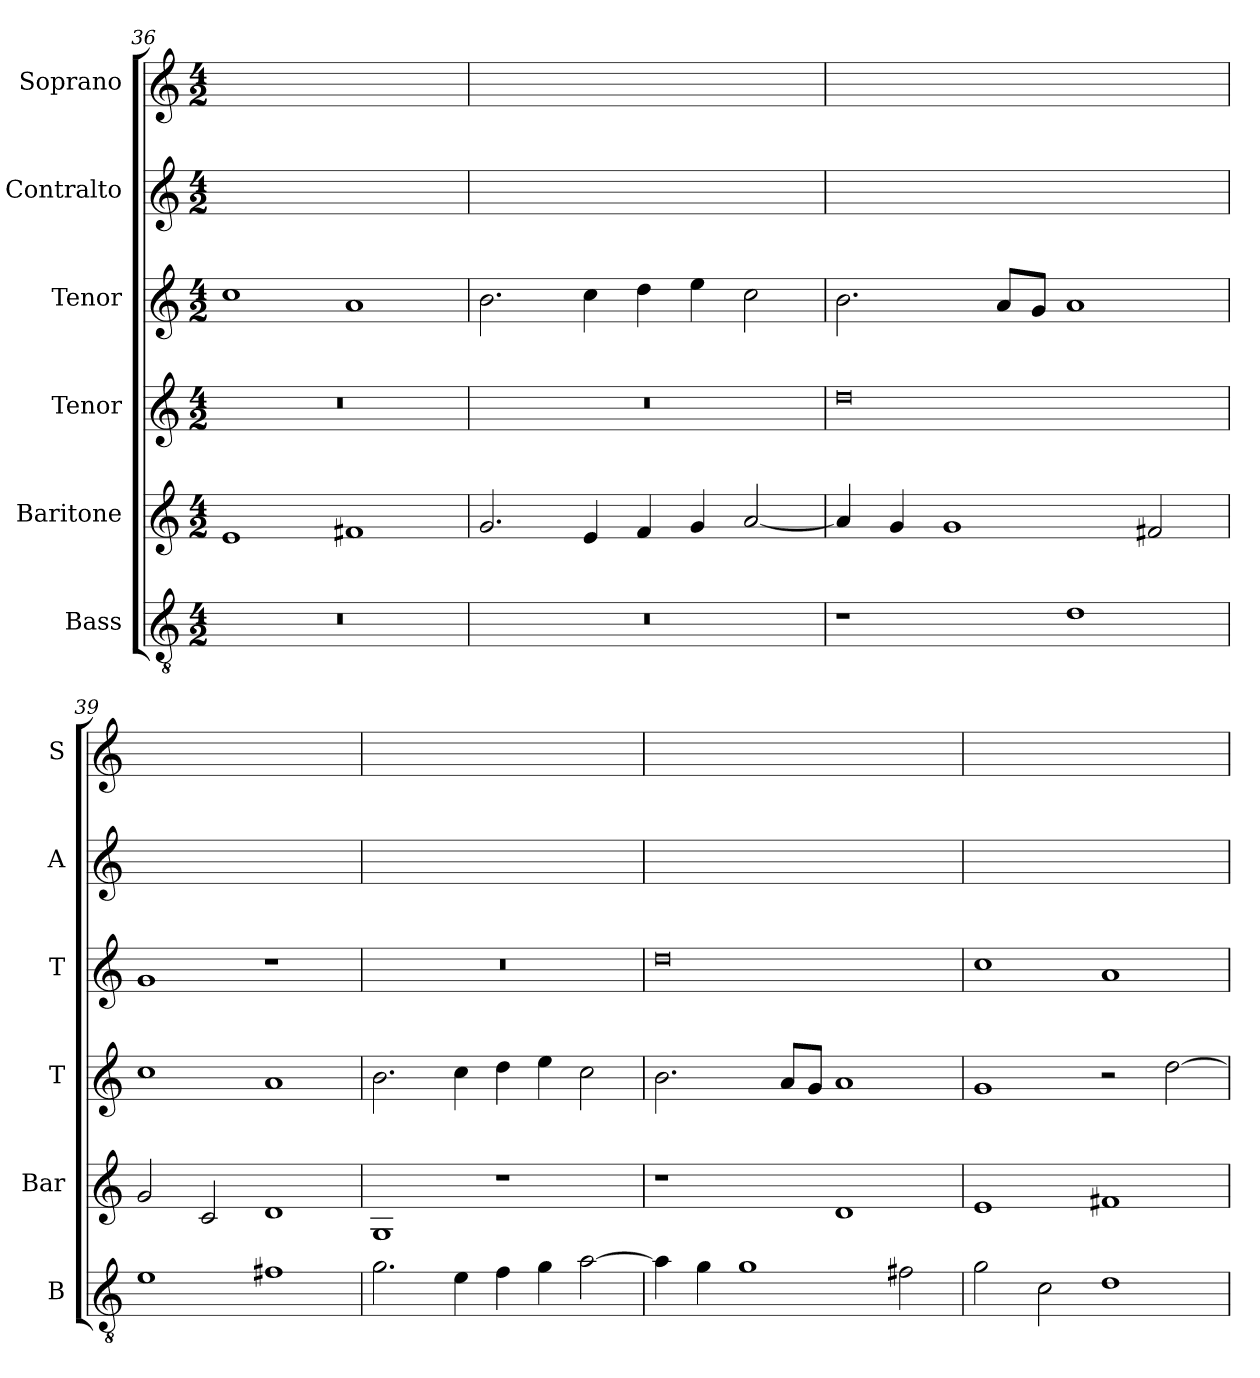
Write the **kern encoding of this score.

**kern	**kern	**kern	**kern	**kern	**kern
*part6	*part5	*part4	*part3	*part2	*part1
*staff6	*staff5	*staff4	*staff3	*staff2	*staff1
*I"Bass	*I"Baritone	*I"Tenor	*I"Tenor	*I"Contralto	*I"Soprano
*I'B	*I'Bar	*I'T	*I'T	*I'A	*I'S
*clefGv2	*clefG2	*clefG2	*clefG2	*clefG2	*clefG2
*k[]	*k[]	*k[]	*k[]	*k[]	*k[]
*G:mix	*G:mix	*G:mix	*G:mix	*G:mix	*G:mix
*M4/2	*M4/2	*M4/2	*M4/2	*M4/2	*M4/2
=36	=36	=36	=36	=36	=36
0r	1e	0r	1cc	0ryy	0ryy
.	1f#X	.	1a	.	.
=37	=37	=37	=37	=37	=37
0r	2.g	0r	2.b	0ryy	0ryy
.	4e	.	4cc	.	.
.	4f	.	4dd	.	.
.	4g	.	4ee	.	.
.	[2a	.	2cc	.	.
=38	=38	=38	=38	=38	=38
1r	4a]	0dd	2.b	0ryy	0ryy
.	4g	.	.	.	.
.	1g	.	.	.	.
.	.	.	8a/L	.	.
.	.	.	8g/J	.	.
1d	.	.	1a	.	.
.	2f#X	.	.	.	.
=39	=39	=39	=39	=39	=39
1e	2g	1cc	1g	0ryy	0ryy
.	2c	.	.	.	.
1f#X	1d	1a	1r	.	.
=40	=40	=40	=40	=40	=40
2.g	1G	2.b	0r	0ryy	0ryy
4e	.	4cc	.	.	.
4f	1r	4dd	.	.	.
4g	.	4ee	.	.	.
[2a	.	2cc	.	.	.
=41	=41	=41	=41	=41	=41
4a]	1r	2.b	0dd	0ryy	0ryy
4g	.	.	.	.	.
1g	.	.	.	.	.
.	.	8a/L	.	.	.
.	.	8g/J	.	.	.
.	1d	1a	.	.	.
2f#X	.	.	.	.	.
=42	=42	=42	=42	=42	=42
2g	1e	1g	1cc	0ryy	0ryy
2c	.	.	.	.	.
1d	1f#X	2r	1a	.	.
.	.	[2dd	.	.	.
=	=	=	=	=	=
*-	*-	*-	*-	*-	*-
